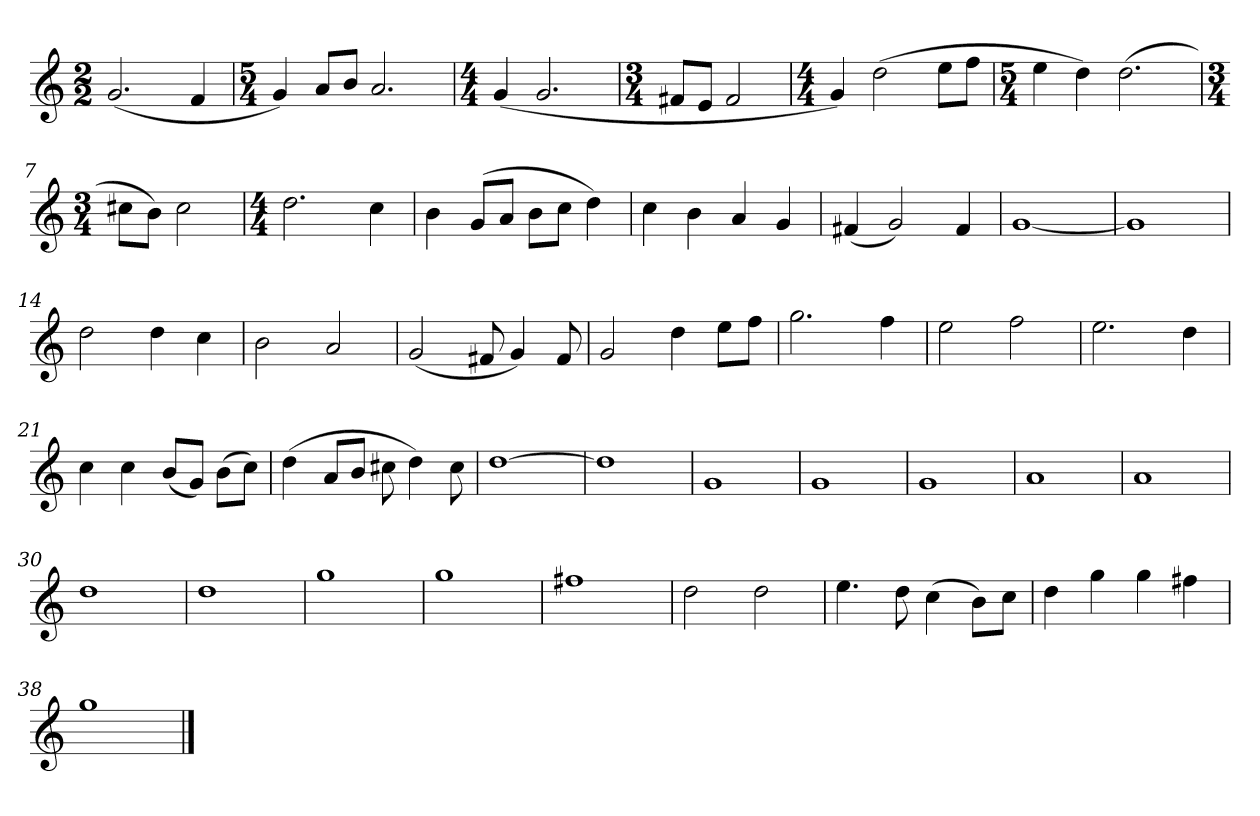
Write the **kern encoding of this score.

**kern
*part1
*staff1
*k[]
*M2/2
*MM120
=1
(2.g
4f
=2
*M5/4
4g)
8aL
8bJ
2.a
=3
*M4/4
(4g
2.g
=4
*M3/4
8f#XL
8eJ
2f#
=5
*M4/4
4g)
(2dd
8eeL
8ffJ
=6
*M5/4
4ee
4dd)
(2.dd
=7
*M3/4
8cc#XL
8bJ)
2cc#
=8
*M4/4
2.dd
4cc
=9
4b
(8gL
8aJ
8bL
8ccJ
4dd)
=10
4cc
4b
4a
4g
=11
(4f#X
2g)
4f#
=12
[1g
=13
1g]
=14
2dd
4dd
4cc
=15
2b
2a
=16
(2g
8f#X
4g)
8f#
=17
2g
4dd
8eeL
8ffJ
=18
2.gg
4ff
=19
2ee
2ff
=20
2.ee
4dd
=21
4cc
4cc
(8bL
8gJ)
(8bL
8ccJ)
=22
(4dd
8aL
8bJ
8cc#X
4dd)
8cc#
=23
[1dd
=24
1dd]
=25
1g
=26
1g
=27
1g
=28
1a
=29
1a
=30
1dd
=31
1dd
=32
1gg
=33
1gg
=34
1ff#X
=35
2dd
2dd
=36
4.ee
8dd
(4cc
8bL)
8ccJ
=37
4dd
4gg
4gg
4ff#X
=38
1gg
==
*-
